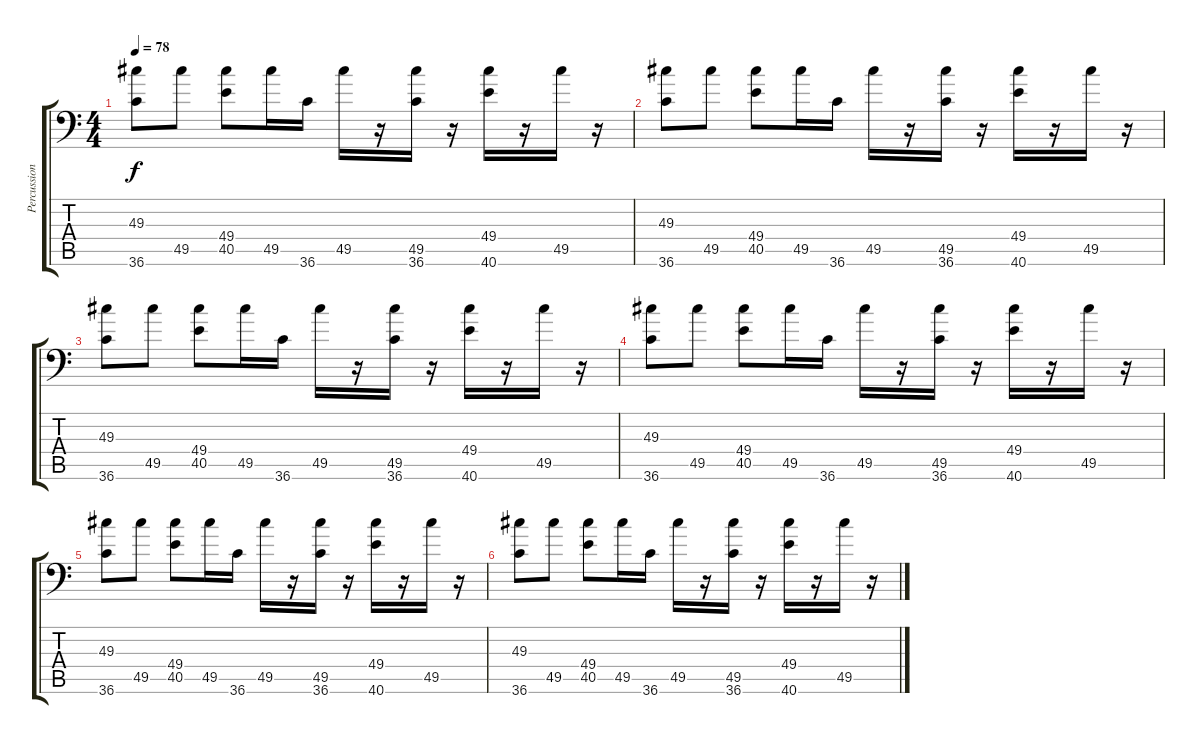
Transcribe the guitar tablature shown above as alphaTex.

\track ("Percussion" "Percussion") {instrument acousticgrandpiano}
\staff {score tabs}
\tuning (C-1 C-1 C-1 C-1 C-1 C-1) {hide}
\ts (4 4)
\tempo 78
\clef f4
\ks c
(49.3 36.6).8{dy f} 49.5.8 (49.4 40.5).8 49.5.16 36.6.16 49.5.16 r.16 (49.5 36.6).16 r.16 (49.4 40.6).16 r.16 49.5.16 r.16 |
(49.3 36.6).8 49.5.8 (49.4 40.5).8 49.5.16 36.6.16 49.5.16 r.16 (49.5 36.6).16 r.16 (49.4 40.6).16 r.16 49.5.16 r.16 |
(49.3 36.6).8 49.5.8 (49.4 40.5).8 49.5.16 36.6.16 49.5.16 r.16 (49.5 36.6).16 r.16 (49.4 40.6).16 r.16 49.5.16 r.16 |
(49.3 36.6).8 49.5.8 (49.4 40.5).8 49.5.16 36.6.16 49.5.16 r.16 (49.5 36.6).16 r.16 (49.4 40.6).16 r.16 49.5.16 r.16 |
(49.3 36.6).8 49.5.8 (49.4 40.5).8 49.5.16 36.6.16 49.5.16 r.16 (49.5 36.6).16 r.16 (49.4 40.6).16 r.16 49.5.16 r.16 |
(49.3 36.6).8 49.5.8 (49.4 40.5).8 49.5.16 36.6.16 49.5.16 r.16 (49.5 36.6).16 r.16 (49.4 40.6).16 r.16 49.5.16 r.16
